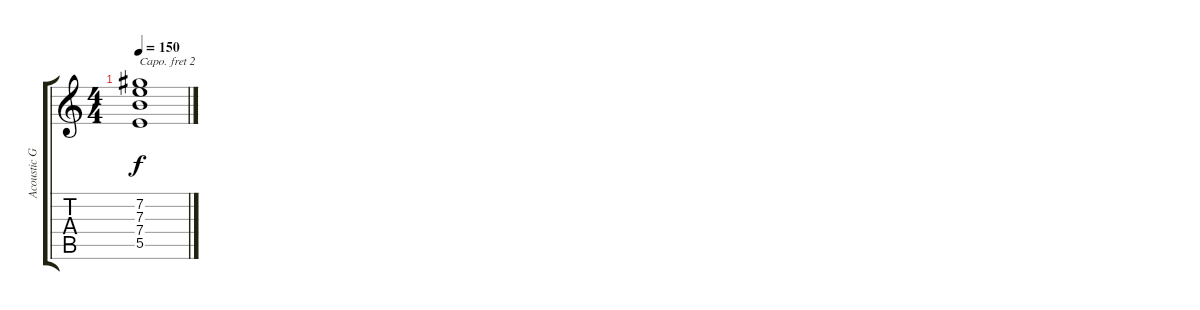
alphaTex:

\track ("Acoustic Guitar  2" "Acoustic G") {instrument acousticguitarsteel}
\staff {score tabs}
\capo 2
\tuning (E4 B3 G3 D3 A2 E2) {hide}
\ts (4 4)
\tempo 150
\clef g2
\ks c
(7.2{t} 7.3{t} 7.4{t} 5.5{t}).1{dy f}
